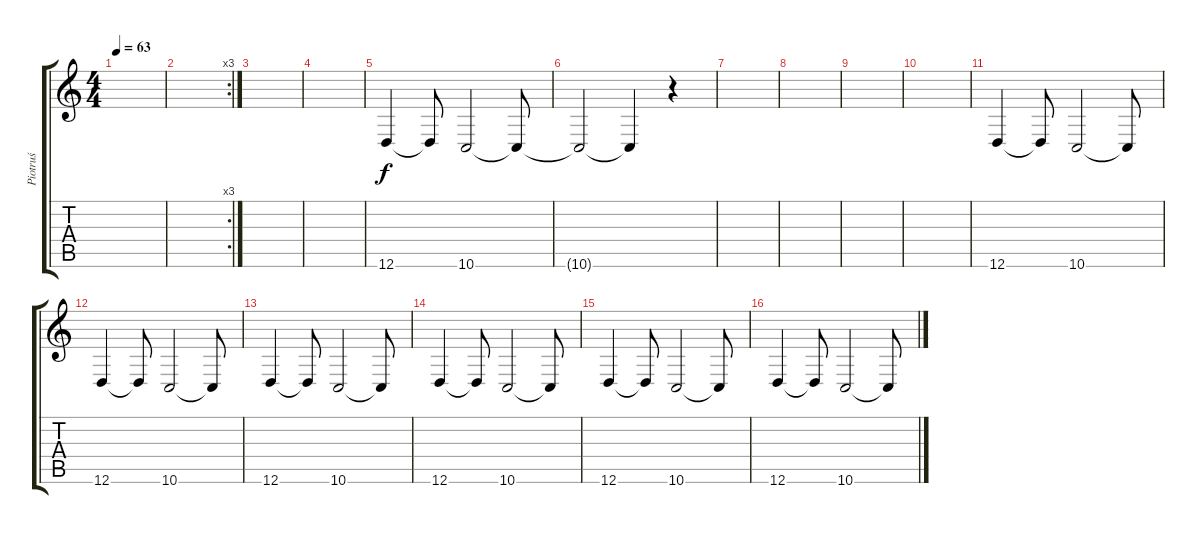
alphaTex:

\track ("Piotruś" "Piotruś") {instrument choiraahs}
\staff {score tabs}
\tuning (D4 A3 F3 C3 G2 D2) {hide}
\ts (4 4)
\tempo 63
\clef g2
\ks c
|
\rc 3
|
|
|
12.6.4 12.6{t}.8 10.6.2 10.6{t}.8 |
10.6{t}.2 10.6{t}.4 r.4 |
|
|
|
|
12.6.4 12.6{t}.8 10.6.2 10.6{t}.8 |
12.6.4 12.6{t}.8 10.6.2 10.6{t}.8 |
12.6.4 12.6{t}.8 10.6.2 10.6{t}.8 |
12.6.4 12.6{t}.8 10.6.2 10.6{t}.8 |
12.6.4 12.6{t}.8 10.6.2 10.6{t}.8 |
12.6.4{volume 6 instrument choiraahs} 12.6{t}.8 10.6.2 10.6{t}.8
